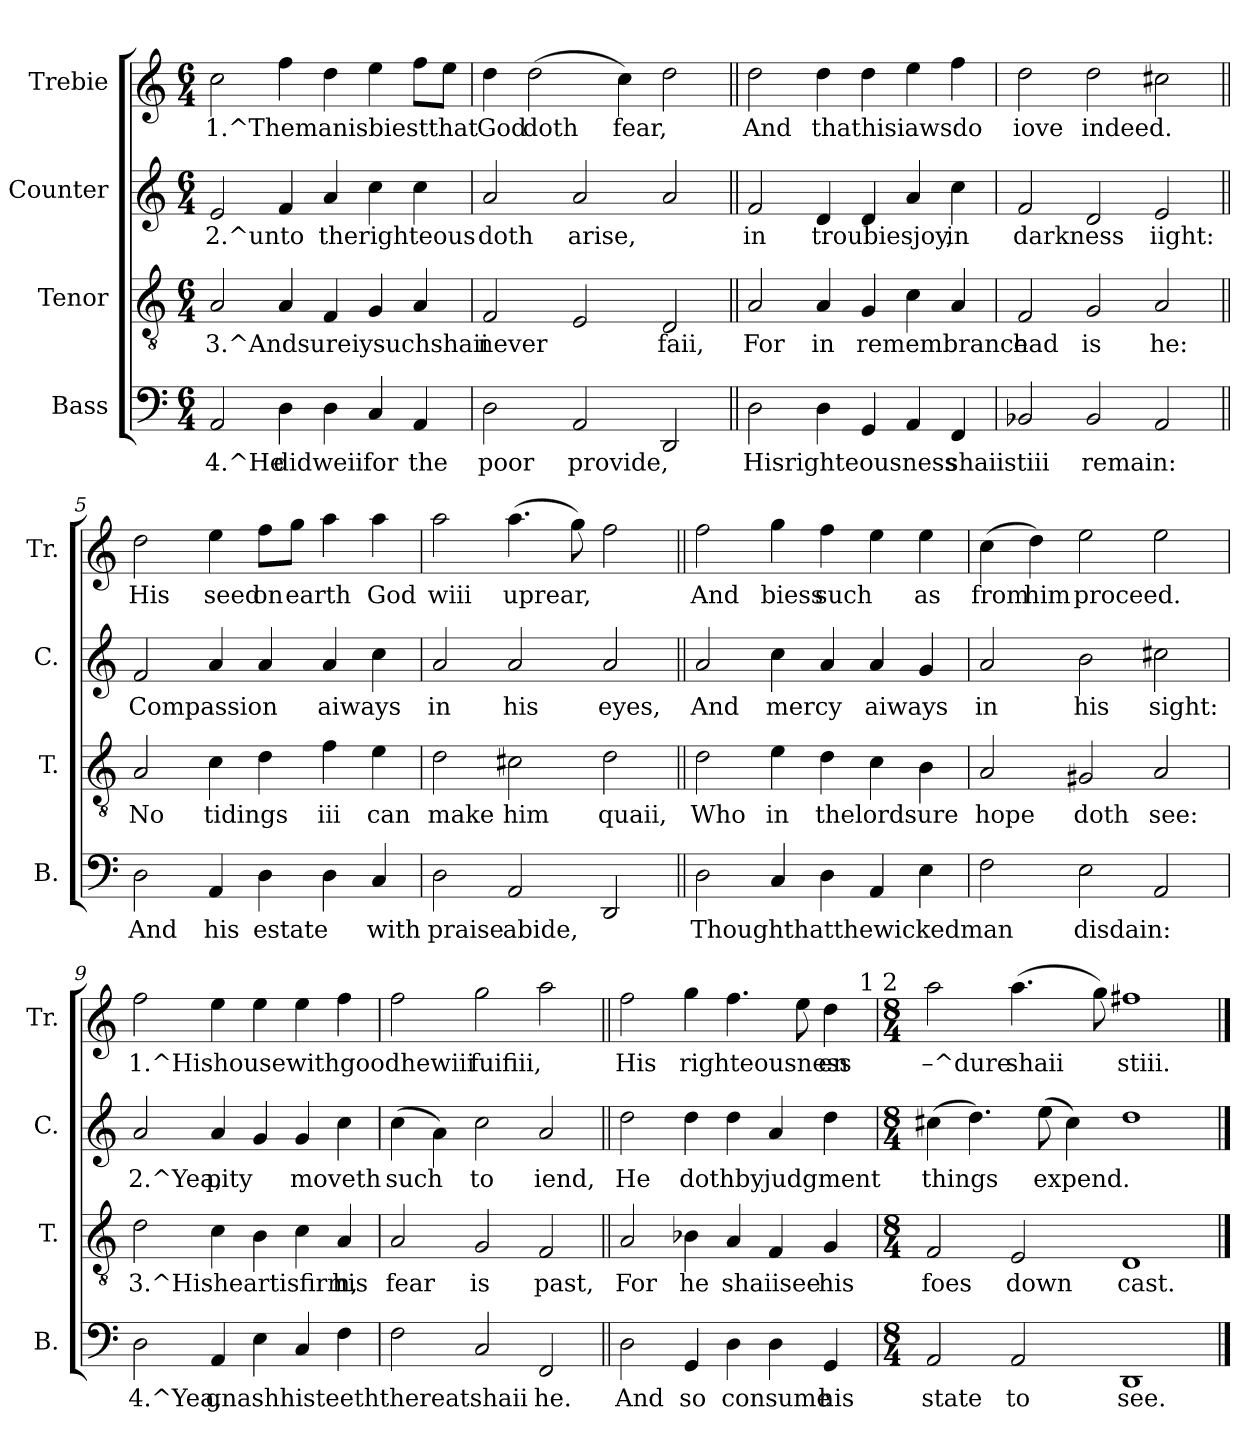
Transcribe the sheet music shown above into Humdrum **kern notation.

**kern	**text	**kern	**text	**kern	**text	**kern	**text
*part4	*part4	*part3	*part3	*part2	*part2	*part1	*part1
*staff4	*staff4	*staff3	*staff3	*staff2	*staff2	*staff1	*staff1
*I"Bass	*	*I"Tenor	*	*I"Counter	*	*I"Trebie	*
*I'B.	*	*I'T.	*	*I'C.	*	*I'Tr.	*
!!LO:PB:g=z
*stria5	*	*stria5	*	*stria5	*	*stria5	*
*clefF4	*	*clefGv2	*	*clefG2	*	*clefG2	*
*k[]	*	*k[]	*	*k[]	*	*k[]	*
*C:	*	*C:	*	*C:	*	*C:	*
*M6/4	*	*M6/4	*	*M6/4	*	*M6/4	*
=1	=1	=1	=1	=1	=1	=1	=1
!	!LO:LY:b:rj	!	!LO:LY:b:rj	!	!LO:LY:b:rj	!	!LO:LY:b:rj
2AA/	4.^He	2A/	3.^Andsureiysuchshaii	2e/	2.^unto	2cc\	1.^Themanisbiestthat
!	!LO:LY:b:rj	!	!LO:LY:b:rj	!	!LO:LY:b:rj	!	!LO:LY:b:rj
4D\	didweiifor	4A/	.	4f/	.	4ff\	.
!	!LO:LY:b:rj	!	!LO:LY:b:rj	!	!LO:LY:b:rj	!	!LO:LY:b:rj
4D\	.	4F/	.	4a/	therighteous	4dd\	.
!	!LO:LY:b:rj	!	!LO:LY:b:rj	!	!LO:LY:b:rj	!	!LO:LY:b:rj
4C/	.	4G/	.	4cc\	.	4ee\	.
!	!LO:LY:b:rj	!	!LO:LY:b:rj	!	!LO:LY:b:rj	!	!LO:LY:b:rj
4AA/	the	4A/	.	4cc\	.	8ff\L	.
!	!	!	!	!	!	!	!LO:LY:b:rj
.	.	.	.	.	.	8ee\J	.
=2	=2	=2	=2	=2	=2	=2	=2
!	!LO:LY:b:rj	!	!LO:LY:b:rj	!	!LO:LY:b:rj	!	!LO:LY:b:rj
2D\	poor	2F/	never	2a/	doth	4dd>\	God
!	!	!	!	!	!	!	!LO:LY:b:rj
.	.	.	.	.	.	(>2dd\	doth
!	!LO:LY:b:rj	!	!LO:LY:b:rj	!	!LO:LY:b:rj	!	!
2AA/	provide,	2E/	.	2a/	arise,	.	.
!	!	!	!	!	!	!	!LO:LY:b:rj
.	.	.	.	.	.	4cc\)	fear,
!	!LO:LY:b:rj	!	!LO:LY:b:rj	!	!LO:LY:b:rj	!	!LO:LY:b:rj
2DD/	.	2D/	faii,	2a/	.	2dd\	.
=3||	=3||	=3||	=3||	=3||	=3||	=3||	=3||
!	!LO:LY:b:rj	!	!LO:LY:b:rj	!	!LO:LY:b:rj	!	!LO:LY:b:rj
2D\	Hisrighteousness	2A/	For	2f/	in	2dd\	And
!	!LO:LY:b:rj	!	!LO:LY:b:rj	!	!LO:LY:b:rj	!	!LO:LY:b:rj
4D\	.	4A/	in	4d/	troubiesjoy,	4dd\	thathisiawsdo
!	!LO:LY:b:rj	!	!LO:LY:b:rj	!	!LO:LY:b:rj	!	!LO:LY:b:rj
4GG/	.	4G/	remembrance	4d/	.	4dd\	.
!	!LO:LY:b:rj	!	!LO:LY:b:rj	!	!LO:LY:b:rj	!	!LO:LY:b:rj
4AA/	.	4c\	.	4a/	.	4ee\	.
!	!LO:LY:b:rj	!	!LO:LY:b:rj	!	!LO:LY:b:rj	!	!LO:LY:b:rj
4FF/	shaiistiii	4A/	.	4cc\	in	4ff\	.
=4	=4	=4	=4	=4	=4	=4	=4
!	!LO:LY:b:rj	!	!LO:LY:b:rj	!	!LO:LY:b:rj	!	!LO:LY:b:rj
2BB-X/	.	2F/	had	2f/	darkness	2dd>\	iove
!	!LO:LY:b:rj	!	!LO:LY:b:rj	!	!LO:LY:b:rj	!	!LO:LY:b:rj
2BB-/	remain:	2G/	is	2d/	.	2dd\	indeed.
!	!LO:LY:b:rj	!	!LO:LY:b:rj	!	!LO:LY:b:rj	!	!LO:LY:b:rj
2AA/	.	2A/	he:	2e/	iight:	2cc#X\	.
=5||	=5||	=5||	=5||	=5||	=5||	=5||	=5||
!	!LO:LY:b:rj	!	!LO:LY:b:rj	!	!LO:LY:b:rj	!	!LO:LY:b:rj
2D\	And	2A/	No	2f/	Compassion	2dd\	His
!	!LO:LY:b:rj	!	!LO:LY:b:rj	!	!LO:LY:b:rj	!	!LO:LY:b:rj
4AA/	his	4c\	tidings	4a/	.	4ee\	seed
!	!LO:LY:b:rj	!	!LO:LY:b:rj	!	!LO:LY:b:rj	!	!LO:LY:b:rj
4D\	estate	4d\	.	4a/	.	8ff\L	on
!	!	!	!	!	!	!	!LO:LY:b:rj
.	.	.	.	.	.	8gg\J	earth
!	!LO:LY:b:rj	!	!LO:LY:b:rj	!	!LO:LY:b:rj	!	!LO:LY:b:rj
4D\	.	4f\	iii	4a/	aiways	4aa\	.
!	!LO:LY:b:rj	!	!LO:LY:b:rj	!	!LO:LY:b:rj	!	!LO:LY:b:rj
4C/	with	4e\	can	4cc\	.	4aa\	God
=6	=6	=6	=6	=6	=6	=6	=6
!	!LO:LY:b:rj	!	!LO:LY:b:rj	!	!LO:LY:b:rj	!	!LO:LY:b:rj
2D\	praise	2d\	make	2a/	in	2aa\	wiii
!	!LO:LY:b:rj	!	!LO:LY:b:rj	!	!LO:LY:b:rj	!	!LO:LY:b:rj
2AA/	abide,	2c#X\	him	2a/	his	(>4.aa\	uprear,
!	!	!	!	!	!	!	!LO:LY:b:rj
.	.	.	.	.	.	8gg\)	.
!	!LO:LY:b:rj	!	!LO:LY:b:rj	!	!LO:LY:b:rj	!	!LO:LY:b:rj
2DD/	.	2d\	quaii,	2a/	eyes,	2ff\	.
=7||	=7||	=7||	=7||	=7||	=7||	=7||	=7||
!	!LO:LY:b:rj	!	!LO:LY:b:rj	!	!LO:LY:b:rj	!	!LO:LY:b:rj
2D\	Thoughthatthewickedman	2d\	Who	2a/	And	2ff\	And
!	!LO:LY:b:rj	!	!LO:LY:b:rj	!	!LO:LY:b:rj	!	!LO:LY:b:rj
4C/	.	4e\	in	4cc\	mercy	4gg\	biess
!	!LO:LY:b:rj	!	!LO:LY:b:rj	!	!LO:LY:b:rj	!	!LO:LY:b:rj
4D\	.	4d\	thelordsure	4a/	.	4ff\	such
!	!LO:LY:b:rj	!	!LO:LY:b:rj	!	!LO:LY:b:rj	!	!LO:LY:b:rj
4AA/	.	4c\	.	4a/	aiways	4ee\	.
!	!LO:LY:b:rj	!	!LO:LY:b:rj	!	!LO:LY:b:rj	!	!LO:LY:b:rj
4E\	.	4B\	.	4g/	.	4ee\	as
=8	=8	=8	=8	=8	=8	=8	=8
!	!LO:LY:b:rj	!	!LO:LY:b:rj	!	!LO:LY:b:rj	!	!LO:LY:b:rj
2F\	.	2A/	hope	2a/	in	(>4cc\	from
!	!	!	!	!	!	!	!LO:LY:b:rj
.	.	.	.	.	.	4dd\)	him
!	!LO:LY:b:rj	!	!LO:LY:b:rj	!	!LO:LY:b:rj	!	!LO:LY:b:rj
2E\	disdain:	2G#X/	doth	2b\	his	2ee\	proceed.
!	!LO:LY:b:rj	!	!LO:LY:b:rj	!	!LO:LY:b:rj	!	!LO:LY:b:rj
2AA/	.	2A/	see:	2cc#X\	sight:	2ee\	.
!!LO:PB:g=z
=9	=9	=9	=9	=9	=9	=9	=9
!	!LO:LY:b:rj	!	!LO:LY:b:rj	!	!LO:LY:b:rj	!	!LO:LY:b:rj
2D\	4.^Yea,	2d\	3.^Hisheartisfirm,	2a/	2.^Yea,	2ff\	1.^Hishousewithgoodhewiii
!	!LO:LY:b:rj	!	!LO:LY:b:rj	!	!LO:LY:b:rj	!	!LO:LY:b:rj
4AA/	gnashhisteeththereat	4c\	.	4a/	pity	4ee\	.
!	!LO:LY:b:rj	!	!LO:LY:b:rj	!	!LO:LY:b:rj	!	!LO:LY:b:rj
4E\	.	4B\	.	4g/	.	4ee\	.
!	!LO:LY:b:rj	!	!LO:LY:b:rj	!	!LO:LY:b:rj	!	!LO:LY:b:rj
4C/	.	4c\	.	4g/	moveth	4ee\	.
!	!LO:LY:b:rj	!	!LO:LY:b:rj	!	!LO:LY:b:rj	!	!LO:LY:b:rj
4F\	.	4A/	his	4cc\	.	4ff\	.
=10	=10	=10	=10	=10	=10	=10	=10
!	!LO:LY:b:rj	!	!LO:LY:b:rj	!	!LO:LY:b:rj	!	!LO:LY:b:rj
2F\	.	2A/	fear	(>4cc\	such	2ff>\	.
!	!	!	!	!	!LO:LY:b:rj	!	!
.	.	.	.	4a\)	.	.	.
!	!LO:LY:b:rj	!	!LO:LY:b:rj	!	!LO:LY:b:rj	!	!LO:LY:b:rj
2C/	shaii	2G/	is	2cc\	to	2gg\	fuifiii,
!	!LO:LY:b:rj	!	!LO:LY:b:rj	!	!LO:LY:b:rj	!	!LO:LY:b:rj
2FF/	he.	2F/	past,	2a/	iend,	2aa\	.
=11||	=11||	=11||	=11||	=11||	=11||	=11||	=11||
!	!LO:LY:b:rj	!	!LO:LY:b:rj	!	!LO:LY:b:rj	!	!LO:LY:b:rj
*	*	*	*	*	*	*^	*
2D\	And	2A/	For	2dd\	He	2ff\	1ryy	His
!	!LO:LY:b:rj	!	!LO:LY:b:rj	!	!LO:LY:b:rj	!	!	!LO:LY:b:rj
4GG/	so	4B-X\	he	4dd\	dothby	4gg\	.	righteousness
!	!LO:LY:b:rj	!	!LO:LY:b:rj	!	!LO:LY:b:rj	!	!	!LO:LY:b:rj
4D\	consume	4A/	shaiisee	4dd\	.	4.ff\	.	.
!	!LO:LY:b:rj	!	!LO:LY:b:rj	!	!LO:LY:b:rj	!	!	!
4D\	.	4F/	.	4a/	judgment	.	4..ryy	.
!	!	!	!	!	!	!	!	!LO:LY:b:rj
.	.	.	.	.	.	8ee\	.	.
!	!LO:LY:b:rj	!	!LO:LY:b:rj	!	!LO:LY:b:rj	!	!	!LO:LY:b:rj
4GG/	his	4G/	his	4dd\	.	4dd\	.	en
!	!	!	!	!	!	!	!LO:TX:a:t=1 2	!
.	.	.	.	.	.	.	16ryy	.
*	*	*	*	*	*	*v	*v	*
=12	=12	=12	=12	=12	=12	=12	=12
*M8/4	*	*M8/4	*	*M8/4	*	*M8/4	*
*	*	*	*	*	*	*^	*
!	!LO:LY:b:rj	!	!LO:LY:b:rj	!	!LO:LY:b:rj	!	!	!LO:LY:b:rj
*	*	*	*	*	*	*v	*v	*
2AA/	state	2F/	foes	(>4cc#X\	things	2aa\	–^dure
!	!	!	!	!	!LO:LY:b:rj	!	!
.	.	.	.	4.dd\)	.	.	.
!	!LO:LY:b:rj	!	!LO:LY:b:rj	!	!	!	!LO:LY:b:rj
2AA/	to	2E/	down	.	.	(>4.aa\	shaii
!	!	!	!	!	!LO:LY:b:rj	!	!
.	.	.	.	(>8ee\	expend.	.	.
!	!	!	!	!	!LO:LY:b:rj	!	!
.	.	.	.	4cc#\)	.	.	.
!	!	!	!	!	!	!	!LO:LY:b:rj
.	.	.	.	.	.	8gg\)	.
!	!LO:LY:b:rj	!	!LO:LY:b:rj	!	!LO:LY:b:rj	!	!LO:LY:b:rj
1DD	see.	1D	cast.	1dd	.	1ff#X	stiii.
==	==	==	==	==	==	==	==
*-	*-	*-	*-	*-	*-	*-	*-
